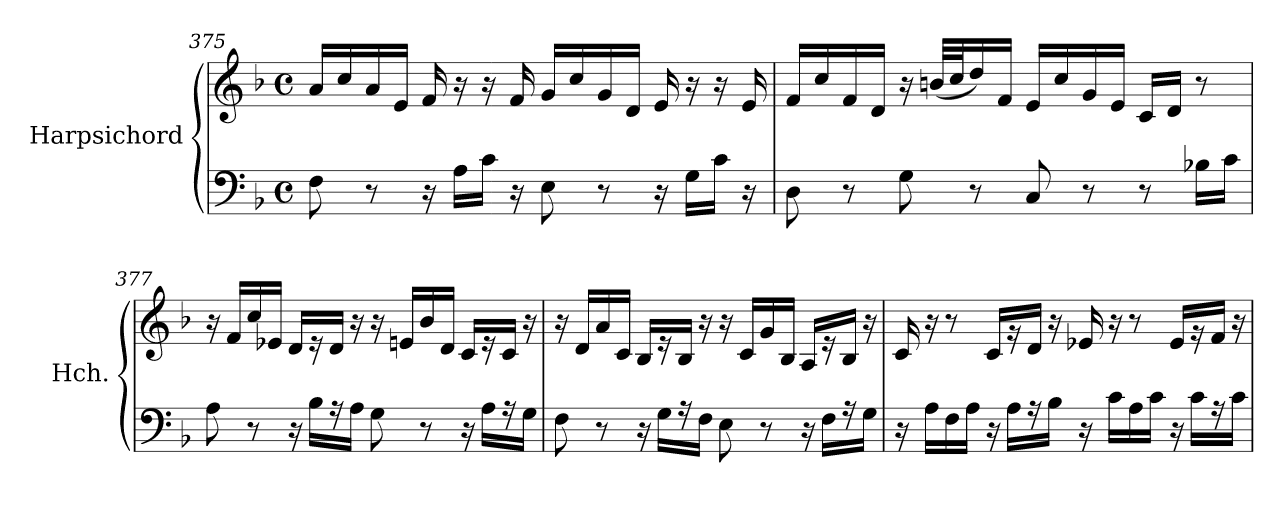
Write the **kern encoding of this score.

**kern	**kern
*part1	*part1
*staff2	*staff1
*I"Harpsichord	*
*I'Hch.	*
*clefF4	*clefG2
*k[b-]	*k[b-]
*M4/4	*M4/4
*met(c)	*met(c)
=375	=375
8F\	16a/LL
.	16cc/
8r	16a/
.	16e/JJ
16r	16f/
16A\LL	16r
16c\JJ	16r
16r	16f/
8E\	16g/LL
.	16cc/
8r	16g/
.	16d/JJ
16r	16e/
16G\LL	16r
16c\JJ	16r
16r	16e/
=376	=376
8D\	16f/LL
.	16cc/
8r	16f/
.	16d/JJ
8G\	16r
.	(32bn/LLL
.	32cc/J
8r	16dd/)
.	16f/JJ
8C/	16e/LL
.	16cc/
8r	16g/
.	16e/JJ
8r	16c/LL
.	16d/JJ
16B-X\LL	8r
16c\JJ	.
!!LO:LB:g=z
=377	=377
8A\	16r
.	16f/LL
8r	16cc/
.	16e-X/JJ
16r	16d/LL
16B-\LL	16re
16rA	16d/JJ
16A\JJ	16r
8G\	16r
.	16en/LL
8r	16b-/
.	16d/JJ
16r	16c/LL
16A\LL	16re
16rA	16c/JJ
16G\JJ	16r
=378	=378
8F\	16r
.	16d/LL
8r	16a/
.	16c/JJ
16r	16B-/LL
16G\LL	16re
16rA	16B-/JJ
16F\JJ	16r
8E\	16r
.	16c/LL
8r	16g/
.	16B-/JJ
16r	16A/LL
16F\LL	16re
16rA	16B-/JJ
16G\JJ	16r
=379	=379
16r	(>16c/
16A\LL	16r
16F\	8r
16A\JJ)	.
16r	16c/LL
16A\LL	16rg
16rA	16d/JJ
16B-\JJ	16r
16r	(>16e-X/
16c\LL	16r
16A\	8r
16c\JJ)	.
16r	16e-/LL
16c\LL	16rg
16rA	16f/JJ
16c\JJ	16r
=	=
*-	*-
